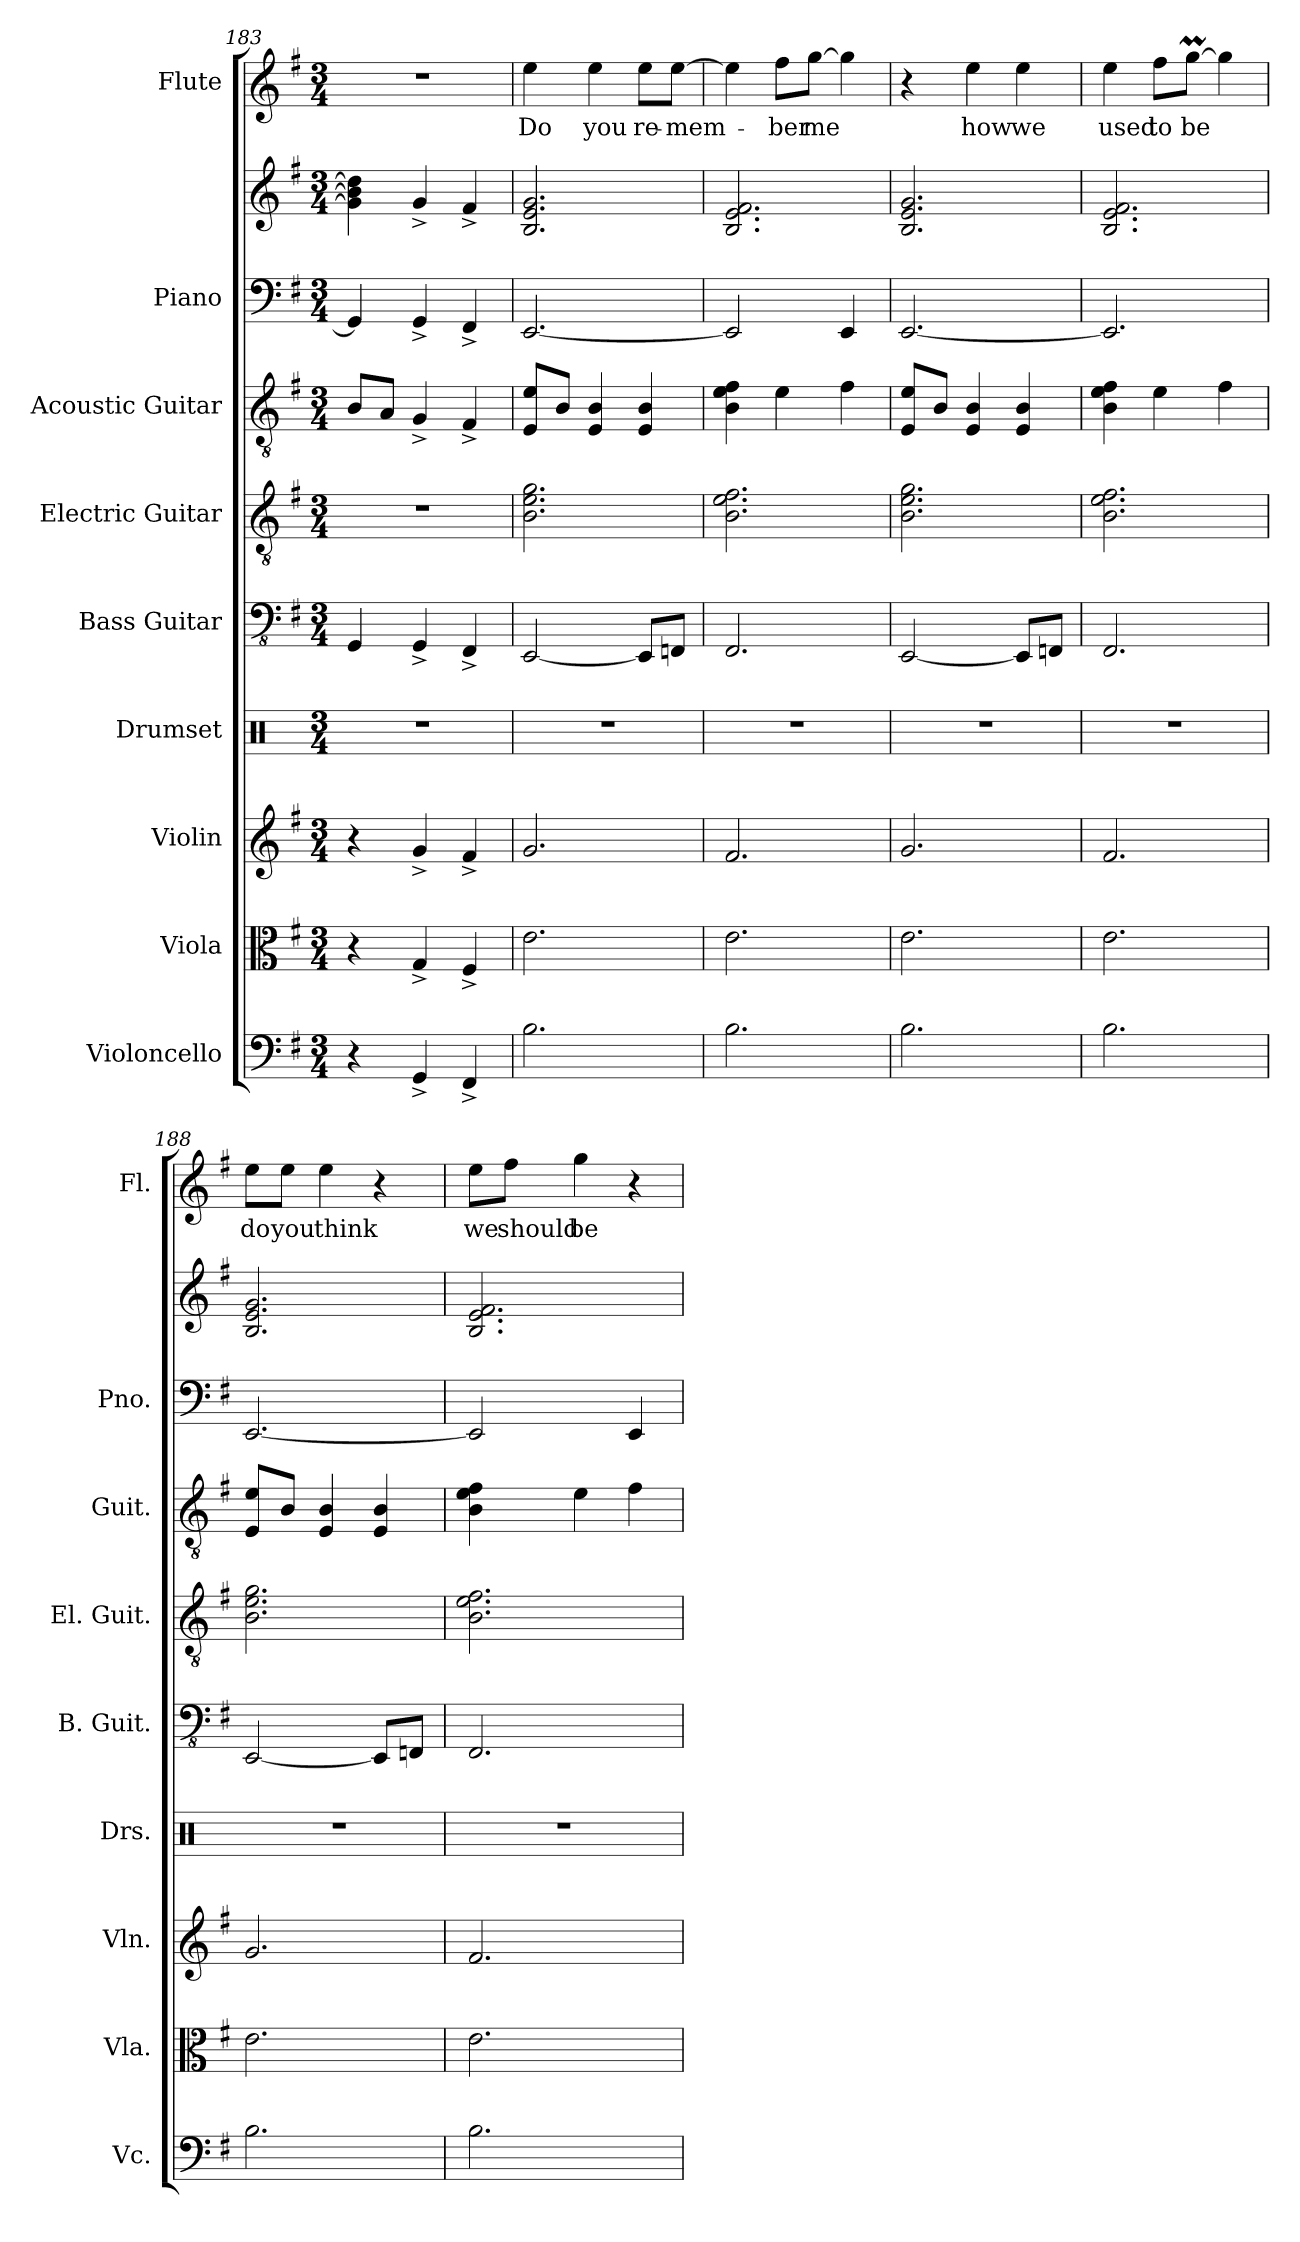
**kern	**kern	**kern	**kern	**kern	**kern	**kern	**kern	**kern	**kern	**text
*part9	*part8	*part7	*part6	*part5	*part4	*part3	*part2	*part2	*part1	*part1
*staff10	*staff9	*staff8	*staff7	*staff6	*staff5	*staff4	*staff3	*staff2	*staff1	*staff1
*I"Violoncello	*I"Viola	*I"Violin	*I"Drumset	*I"Bass Guitar	*I"Electric Guitar	*I"Acoustic Guitar	*I"Piano	*	*I"Flute	*
*I'Vc.	*I'Vla.	*I'Vln.	*I'Drs.	*I'B. Guit.	*I'El. Guit.	*I'Guit.	*I'Pno.	*	*I'Fl.	*
!!LO:PB:g=z
*clefF4	*clefC3	*clefG2	*clefX	*clefFv4	*clefGv2	*clefGv2	*clefF4	*clefG2	*clefG2	*
*k[f#]	*k[f#]	*k[f#]	*k[]	*k[f#]	*k[f#]	*k[f#]	*k[f#]	*k[f#]	*k[f#]	*
*M3/4	*M3/4	*M3/4	*M3/4	*M3/4	*M3/4	*M3/4	*M3/4	*M3/4	*M3/4	*
=183	=183	=183	=183	=183	=183	=183	=183	=183	=183	=183
4r	4r	4r	2.r	4GGG/	2.r	8B/L	4GG/]	4g\] 4b\] 4dd\]	2.r	.
.	.	.	.	.	.	8A/J	.	.	.	.
4GG^/	4G^/	4g^/	.	4GGG^/	.	4G^/	4GG^/	4g^/	.	.
4FF#^/	4F#^/	4f#^/	.	4FFF#^/	.	4F#^/	4FF#^/	4f#^/	.	.
=184	=184	=184	=184	=184	=184	=184	=184	=184	=184	=184
2.B\	2.e\	2.g/	2.r	[2EEE/	2.B\ 2.e\ 2.g\	8E/ 8e/L	[2.EE/	2.B/ 2.e/ 2.g/	4ee\	Do
.	.	.	.	.	.	8B/J	.	.	.	.
.	.	.	.	.	.	4E/ 4B/	.	.	4ee\	you
.	.	.	.	8EEE/L]	.	4E/ 4B/	.	.	8ee\L	re-
.	.	.	.	8FFFn/J	.	.	.	.	[8ee\J	-mem-
=185	=185	=185	=185	=185	=185	=185	=185	=185	=185	=185
2.B\	2.e\	2.f#/	2.r	2.FFF#/	2.B\ 2.e\ 2.f#\	4B\ 4e\ 4f#\	2EE/]	2.B/ 2.e/ 2.f#/	4ee\]	.
.	.	.	.	.	.	4e\	.	.	8ff#\L	-ber
.	.	.	.	.	.	.	.	.	[8gg\J	me
.	.	.	.	.	.	4f#\	4EE/	.	4gg\]	.
=186	=186	=186	=186	=186	=186	=186	=186	=186	=186	=186
2.B\	2.e\	2.g/	2.r	[2EEE/	2.B\ 2.e\ 2.g\	8E/ 8e/L	[2.EE/	2.B/ 2.e/ 2.g/	4r	.
.	.	.	.	.	.	8B/J	.	.	.	.
.	.	.	.	.	.	4E/ 4B/	.	.	4ee\	how
.	.	.	.	8EEE/L]	.	4E/ 4B/	.	.	4ee\	we
.	.	.	.	8FFFn/J	.	.	.	.	.	.
=187	=187	=187	=187	=187	=187	=187	=187	=187	=187	=187
2.B\	2.e\	2.f#/	2.r	2.FFF#/	2.B\ 2.e\ 2.f#\	4B\ 4e\ 4f#\	2.EE/]	2.B/ 2.e/ 2.f#/	4ee\	used
.	.	.	.	.	.	4e\	.	.	8ff#\L	to
.	.	.	.	.	.	.	.	.	[8ggM\J	be
.	.	.	.	.	.	4f#\	.	.	4gg\]	.
=188	=188	=188	=188	=188	=188	=188	=188	=188	=188	=188
2.B\	2.e\	2.g/	2.r	[2EEE/	2.B\ 2.e\ 2.g\	8E/ 8e/L	[2.EE/	2.B/ 2.e/ 2.g/	8ee\L	do
.	.	.	.	.	.	8B/J	.	.	8ee\J	you
.	.	.	.	.	.	4E/ 4B/	.	.	4ee\	think
.	.	.	.	8EEE/L]	.	4E/ 4B/	.	.	4r	.
.	.	.	.	8FFFn/J	.	.	.	.	.	.
=189	=189	=189	=189	=189	=189	=189	=189	=189	=189	=189
2.B\	2.e\	2.f#/	2.r	2.FFF#/	2.B\ 2.e\ 2.f#\	4B\ 4e\ 4f#\	2EE/]	2.B/ 2.e/ 2.f#/	8ee\L	we
.	.	.	.	.	.	.	.	.	8ff#\J	should
.	.	.	.	.	.	4e\	.	.	4gg\	be
.	.	.	.	.	.	4f#\	4EE/	.	4r	.
=	=	=	=	=	=	=	=	=	=	=
*-	*-	*-	*-	*-	*-	*-	*-	*-	*-	*-
